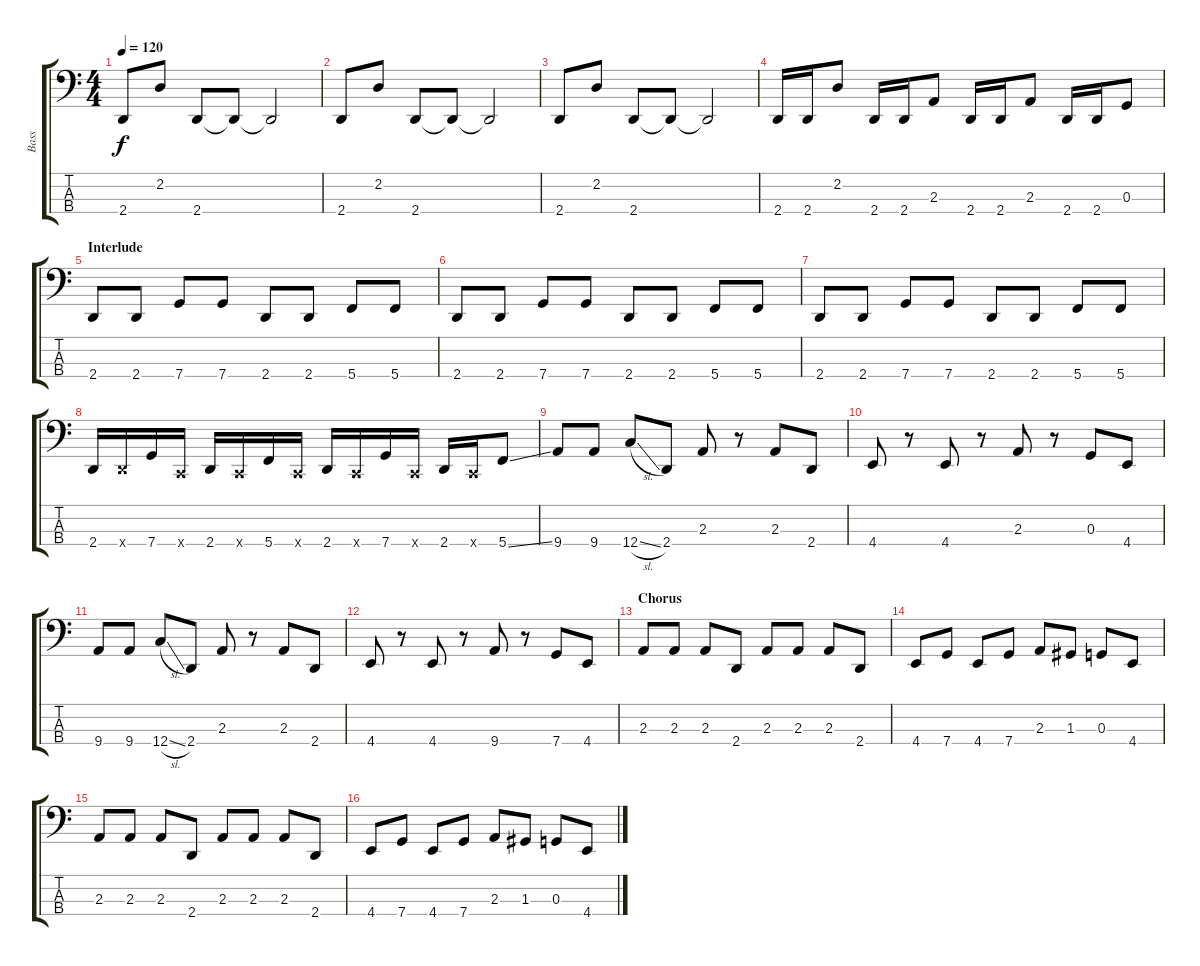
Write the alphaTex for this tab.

\track ("Bass" "Bass") {instrument electricbassfinger}
\staff {score tabs}
\tuning (F2 C2 G1 C1) {hide}
\ts (4 4)
\tempo 120
\clef f4
\ks c
2.4.8{dy f} 2.2.8 2.4.8 2.4{t}.8 2.4{t}.2 |
2.4.8 2.2.8 2.4.8 2.4{t}.8 2.4{t}.2 |
2.4.8 2.2.8 2.4.8 2.4{t}.8 2.4{t}.2 |
2.4.16 2.4.16 2.2.8 2.4.16 2.4.16 2.3.8 2.4.16 2.4.16 2.3.8 2.4.16 2.4.16 0.3.8 |
\section ("" "Interlude")
2.4.8 2.4.8 7.4.8 7.4.8 2.4.8 2.4.8 5.4.8 5.4.8 |
2.4.8 2.4.8 7.4.8 7.4.8 2.4.8 2.4.8 5.4.8 5.4.8 |
2.4.8 2.4.8 7.4.8 7.4.8 2.4.8 2.4.8 5.4.8 5.4.8 |
2.4.16 2.4{x}.16 7.4.16 0.4{x}.16 2.4.16 0.4{x}.16 5.4.16 0.4{x}.16 2.4.16 0.4{x}.16 7.4.16 0.4{x}.16 2.4.16 0.4{x}.16 5.4{ss}.8 |
9.4.8 9.4.8 12.4{sl}.8 2.4.8 2.3.8 r.8 2.3.8 2.4.8 |
4.4.8 r.8 4.4.8 r.8 2.3.8 r.8 0.3.8 4.4.8 |
9.4.8 9.4.8 12.4{sl}.8 2.4.8 2.3.8 r.8 2.3.8 2.4.8 |
4.4.8 r.8 4.4.8 r.8 9.4.8 r.8 7.4.8 4.4.8 |
\section ("" "Chorus")
2.3.8 2.3.8 2.3.8 2.4.8 2.3.8 2.3.8 2.3.8 2.4.8 |
4.4.8 7.4.8 4.4.8 7.4.8 2.3.8 1.3.8 0.3.8 4.4.8 |
2.3.8 2.3.8 2.3.8 2.4.8 2.3.8 2.3.8 2.3.8 2.4.8 |
4.4.8 7.4.8 4.4.8 7.4.8 2.3.8 1.3.8 0.3.8 4.4.8
